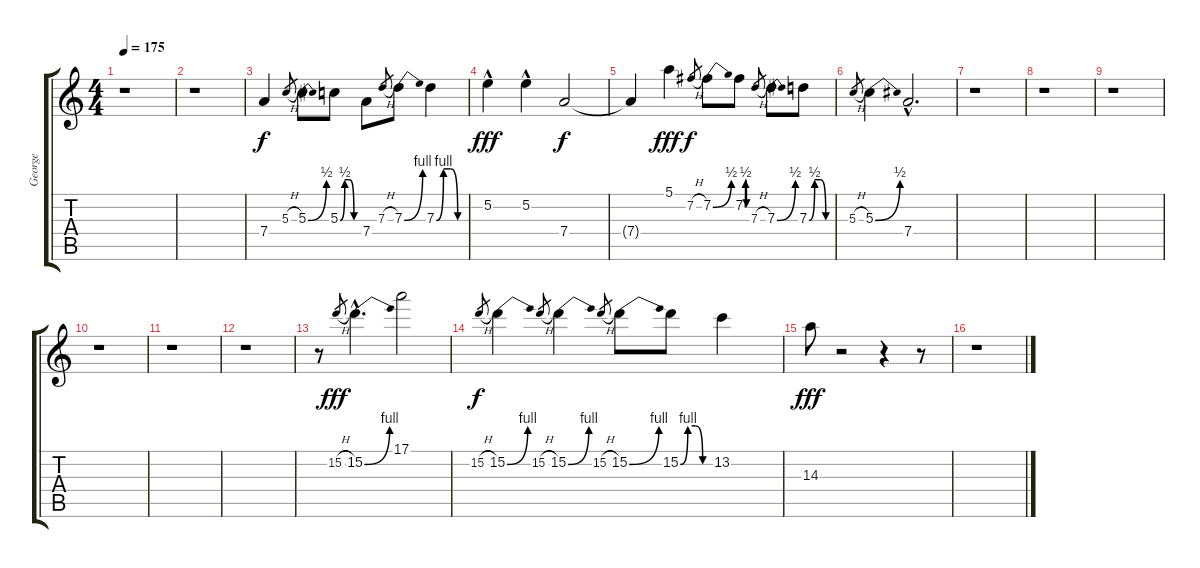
\track ("George" "George") {instrument distortionguitar}
\staff {score tabs}
\tuning (E4 B3 G3 D3 A2 E2) {hide}
\ts (4 4)
\tempo 175
\clef g2
\ks c
r.1{dy fff} |
r.1 |
7.4.4{dy f} 5.3{h}.8{gr} 5.3{be (bend 0 0 60 2)}.8 5.3{be (custom 0 0 15 2 30 2 45 0 60 0)}.8 7.4.8 7.3{h}.8{gr} 7.3{be (bend 0 0 60 4)}.8 7.3{be (custom 0 0 15 4 30 4 45 0 60 0)}.4 |
5.2{hac}.4{dy fff} 5.2{hac}.4 7.4.2{dy f} |
7.4{t}.4 5.1.4{dy fff} 7.2{h}.8{gr dy f} 7.2{be (bend 0 0 60 2)}.8 7.2{be (custom 0 0 15 2 30 2 45 0 60 0)}.8 7.3{h}.8{gr} 7.3{be (bend 0 0 60 2)}.8 7.3{be (custom 0 0 15 2 30 2 45 0 60 0)}.8 |
5.3{h}.8{gr} 5.3{be (bend 0 0 60 2)}.4 7.4{hac}.2{d} |
r.1 |
r.1 |
r.1 |
r.1 |
r.1 |
r.1 |
r.8 15.2{h}.8{gr dy fff} 15.2{be (bend 0 0 60 4) hac}.4{d} 17.1.2 |
15.2{h}.8{gr dy f} 15.2{be (bend 0 0 60 4)}.4 15.2{h}.8{gr} 15.2{be (bend 0 0 60 4)}.4 15.2{h}.8{gr} 15.2{be (bend 0 0 60 4)}.8 15.2{be (custom 0 0 15 4 30 4 45 0 60 0)}.8 13.2.4 |
14.3.8{dy fff} r.2 r.4 r.8 |
r.1
